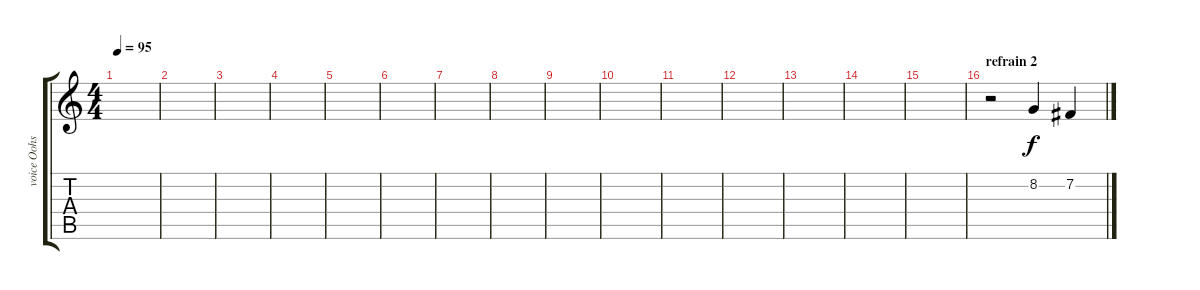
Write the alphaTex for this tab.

\track ("voice Oohs" "voice Oohs") {instrument voiceoohs}
\staff {score tabs}
\tuning (E4 B3 G3 D3 A2 E2) {hide}
\ts (4 4)
\tempo 95
\clef g2
\ks c
|
|
|
|
|
|
|
|
|
|
|
|
|
|
|
\section ("" "refrain 2")
r.2 8.2.4 7.2.4
